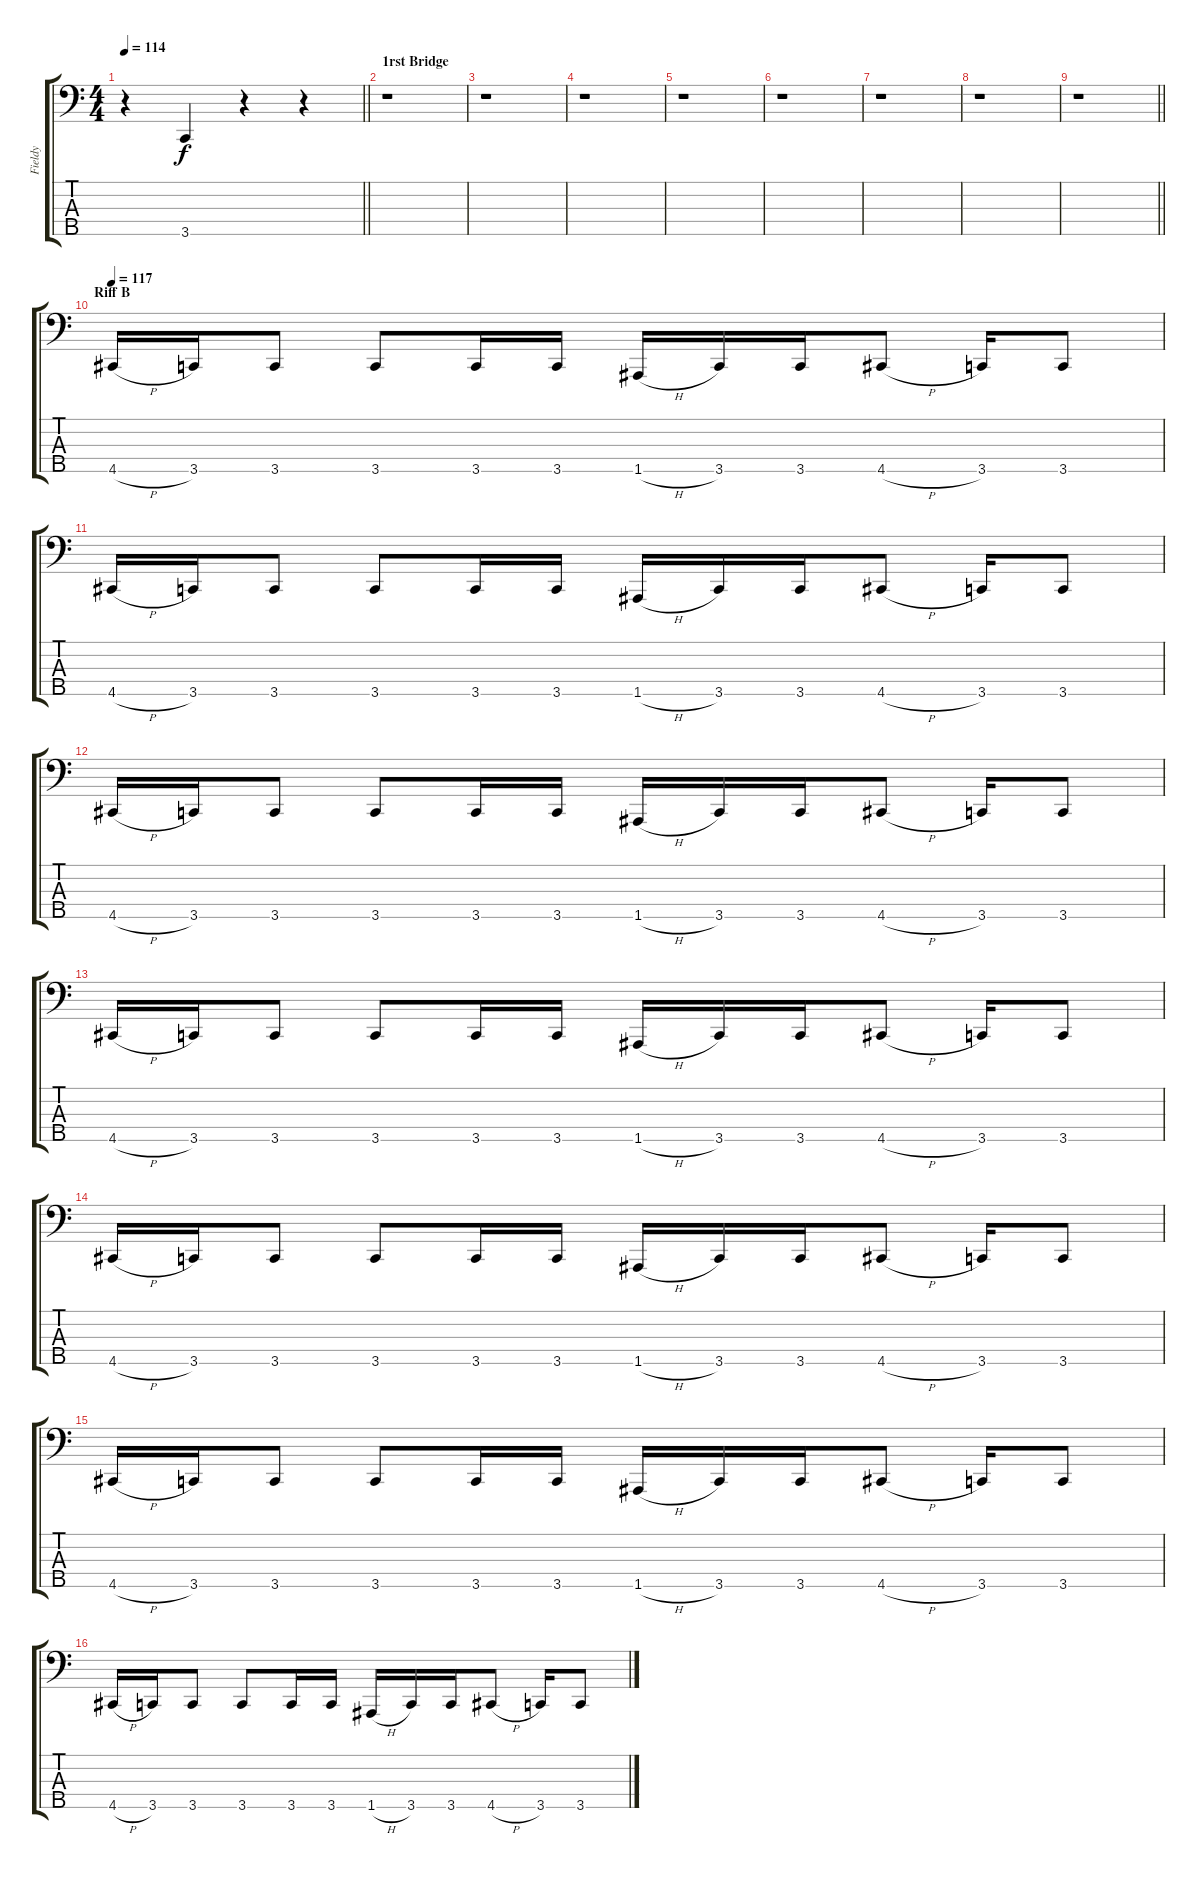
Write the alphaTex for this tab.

\track ("Fieldy" "Fieldy") {instrument slapbass2}
\staff {score tabs}
\tuning (F2 C2 G1 D1 A0) {hide}
\ts (4 4)
\tempo 114
\clef f4
\barLineRight lightlight
\ks c
r.4{dy f} 3.5.4 r.4 r.4 |
\section ("" "1rst Bridge")
r.1 |
r.1 |
r.1 |
r.1 |
r.1 |
r.1 |
r.1 |
\barLineRight lightlight
r.1 |
\section ("" "Riff B")
\tempo 117
4.5{h}.16 3.5.16 3.5.8 3.5.8 3.5.16 3.5.16 1.5{h}.16 3.5.16 3.5.16 4.5{h}.8 3.5.16 3.5.8 |
4.5{h}.16 3.5.16 3.5.8 3.5.8 3.5.16 3.5.16 1.5{h}.16 3.5.16 3.5.16 4.5{h}.8 3.5.16 3.5.8 |
4.5{h}.16 3.5.16 3.5.8 3.5.8 3.5.16 3.5.16 1.5{h}.16 3.5.16 3.5.16 4.5{h}.8 3.5.16 3.5.8 |
4.5{h}.16 3.5.16 3.5.8 3.5.8 3.5.16 3.5.16 1.5{h}.16 3.5.16 3.5.16 4.5{h}.8 3.5.16 3.5.8 |
4.5{h}.16 3.5.16 3.5.8 3.5.8 3.5.16 3.5.16 1.5{h}.16 3.5.16 3.5.16 4.5{h}.8 3.5.16 3.5.8 |
4.5{h}.16 3.5.16 3.5.8 3.5.8 3.5.16 3.5.16 1.5{h}.16 3.5.16 3.5.16 4.5{h}.8 3.5.16 3.5.8 |
4.5{h}.16 3.5.16 3.5.8 3.5.8 3.5.16 3.5.16 1.5{h}.16 3.5.16 3.5.16 4.5{h}.8 3.5.16 3.5.8
